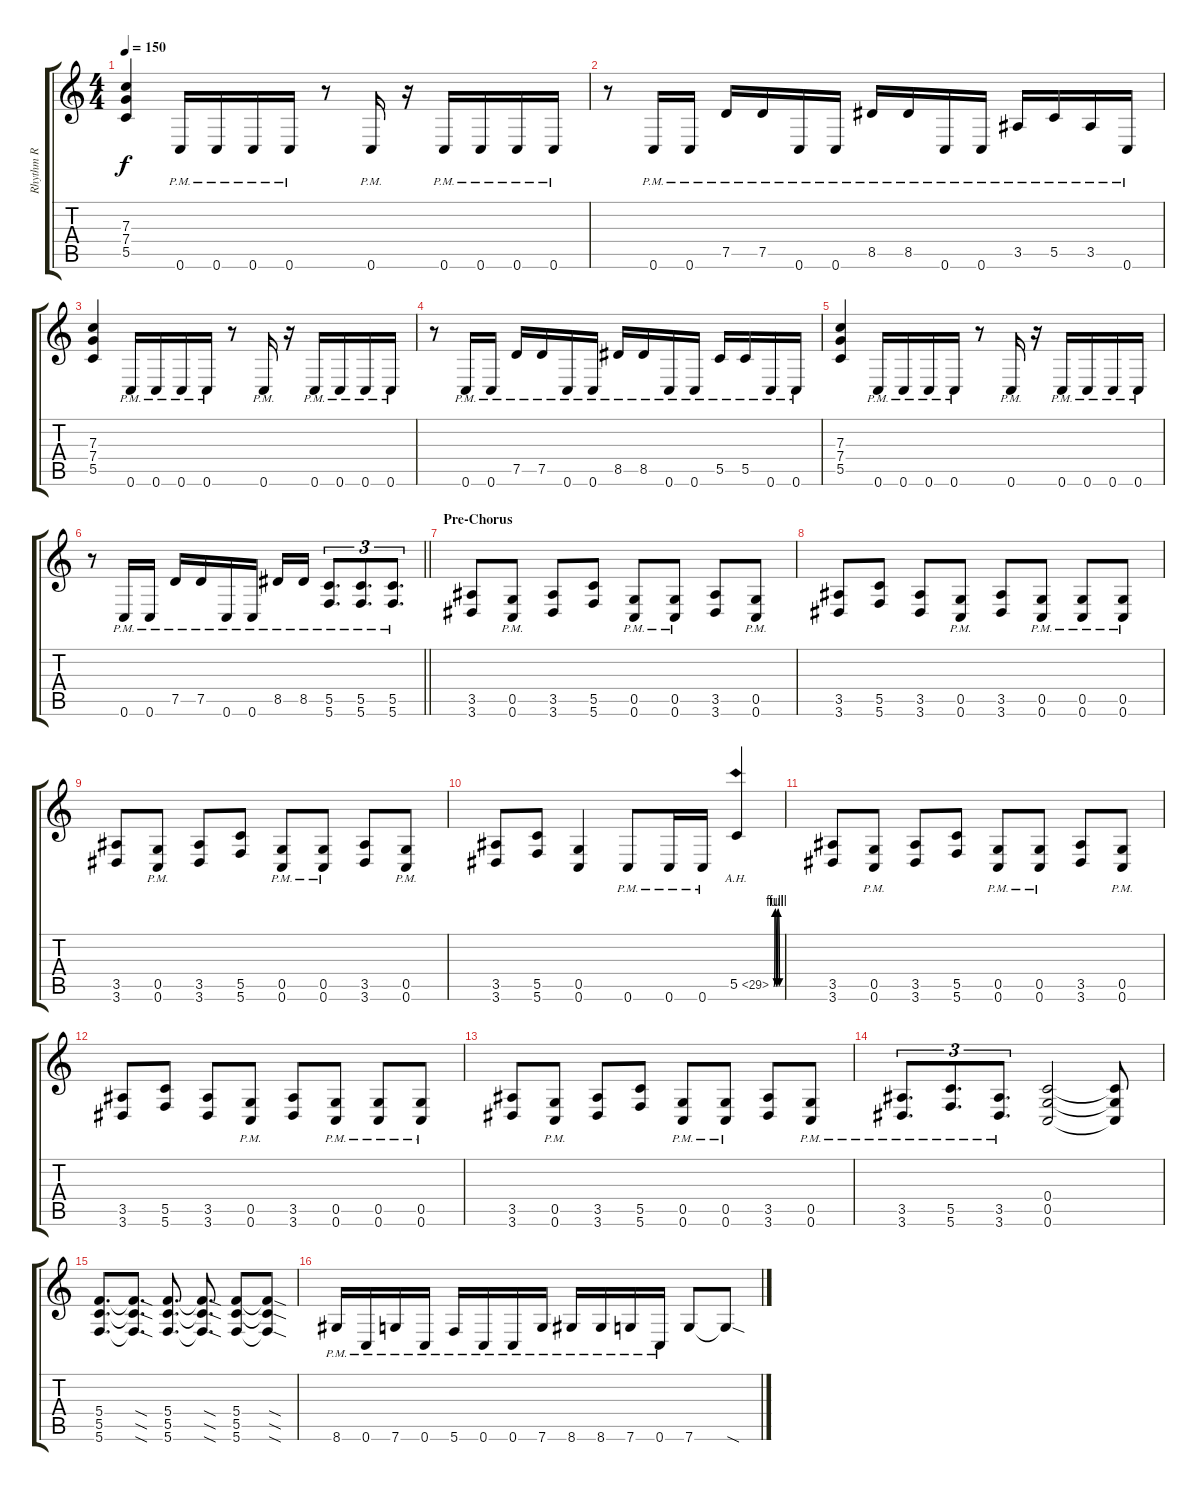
\track ("Rhythm R" "Rhythm R") {instrument distortionguitar}
\staff {score tabs}
\tuning (D4 A3 F3 C3 G2 C2) {hide}
\ts (4 4)
\tempo 150
\clef g2
\ks c
(7.3 7.4 5.5).4{dy f} 0.6{pm}.16 0.6{pm}.16 0.6{pm}.16 0.6{pm}.16 r.8 0.6{pm}.16 r.16 0.6{pm}.16 0.6{pm}.16 0.6{pm}.16 0.6{pm}.16 |
r.8 0.6{pm}.16 0.6{pm}.16 7.5{pm}.16 7.5{pm}.16 0.6{pm}.16 0.6{pm}.16 8.5{pm}.16 8.5{pm}.16 0.6{pm}.16 0.6{pm}.16 3.5{pm}.16 5.5{pm}.16 3.5{pm}.16 0.6{pm}.16 |
(7.3 7.4 5.5).4 0.6{pm}.16 0.6{pm}.16 0.6{pm}.16 0.6{pm}.16 r.8 0.6{pm}.16 r.16 0.6{pm}.16 0.6{pm}.16 0.6{pm}.16 0.6{pm}.16 |
r.8 0.6{pm}.16 0.6{pm}.16 7.5{pm}.16 7.5{pm}.16 0.6{pm}.16 0.6{pm}.16 8.5{pm}.16 8.5{pm}.16 0.6{pm}.16 0.6{pm}.16 5.5{pm}.16 5.5{pm}.16 0.6{pm}.16 0.6{pm}.16 |
(7.3 7.4 5.5).4 0.6{pm}.16 0.6{pm}.16 0.6{pm}.16 0.6{pm}.16 r.8 0.6{pm}.16 r.16 0.6{pm}.16 0.6{pm}.16 0.6{pm}.16 0.6{pm}.16 |
\barLineRight lightlight
r.8 0.6{pm}.16 0.6{pm}.16 7.5{pm}.16 7.5{pm}.16 0.6{pm}.16 0.6{pm}.16 8.5{pm}.16 8.5{pm}.16 (5.5{pm} 5.6{pm}).8{d tu (3 2)} (5.5{pm} 5.6{pm}).8{d tu (3 2)} (5.5{pm} 5.6{pm}).8{d tu (3 2)} |
\section ("" "Pre-Chorus")
(3.5 3.6).8 (0.5{pm} 0.6{pm}).8 (3.5 3.6).8 (5.5 5.6).8 (0.5{pm} 0.6{pm}).8 (0.5{pm} 0.6{pm}).8 (3.5 3.6).8 (0.5{pm} 0.6{pm}).8 |
(3.5 3.6).8 (5.5 5.6).8 (3.5 3.6).8 (0.5{pm} 0.6{pm}).8 (3.5 3.6).8 (0.5{pm} 0.6{pm}).8 (0.5{pm} 0.6{pm}).8 (0.5{pm} 0.6{pm}).8 |
(3.5 3.6).8 (0.5{pm} 0.6{pm}).8 (3.5 3.6).8 (5.5 5.6).8 (0.5{pm} 0.6{pm}).8 (0.5{pm} 0.6{pm}).8 (3.5 3.6).8 (0.5{pm} 0.6{pm}).8 |
(3.5 3.6).8 (5.5 5.6).8 (0.5 0.6).4 0.6{pm}.8 0.6{pm}.16 0.6{pm}.16 5.5{be (custom 0 0 10 4 23 0 34 4 47 0 60 0) ah 24}.4 |
(3.5 3.6).8 (0.5{pm} 0.6{pm}).8 (3.5 3.6).8 (5.5 5.6).8 (0.5{pm} 0.6{pm}).8 (0.5{pm} 0.6{pm}).8 (3.5 3.6).8 (0.5{pm} 0.6{pm}).8 |
(3.5 3.6).8 (5.5 5.6).8 (3.5 3.6).8 (0.5{pm} 0.6{pm}).8 (3.5 3.6).8 (0.5{pm} 0.6{pm}).8 (0.5{pm} 0.6{pm}).8 (0.5{pm} 0.6{pm}).8 |
(3.5 3.6).8 (0.5{pm} 0.6{pm}).8 (3.5 3.6).8 (5.5 5.6).8 (0.5{pm} 0.6{pm}).8 (0.5{pm} 0.6{pm}).8 (3.5 3.6).8 (0.5{pm} 0.6{pm}).8 |
(3.5{pm} 3.6{pm}).8{d tu (3 2)} (5.5{pm} 5.6{pm}).8{d tu (3 2)} (3.5{pm} 3.6{pm}).8{d tu (3 2)} (0.4 0.5 0.6).2 (0.4{t} 0.5{t} 0.6{t}).8 |
(5.4 5.5 5.6).8{d} (5.4{sod t} 5.5{sod t} 5.6{sod t}).8{d} (5.4 5.5 5.6).8{d} (5.4{sod t} 5.5{sod t} 5.6{sod t}).8{d} (5.4 5.5 5.6).8 (5.4{sod t} 5.5{sod t} 5.6{sod t}).8 |
8.6{pm}.16 0.6{pm}.16 7.6{pm}.16 0.6{pm}.16 5.6{pm}.16 0.6{pm}.16 0.6{pm}.16 7.6{pm}.16 8.6{pm}.16 8.6{pm}.16 7.6{pm}.16 0.6{pm}.16 7.6.8 7.6{sod t}.8
